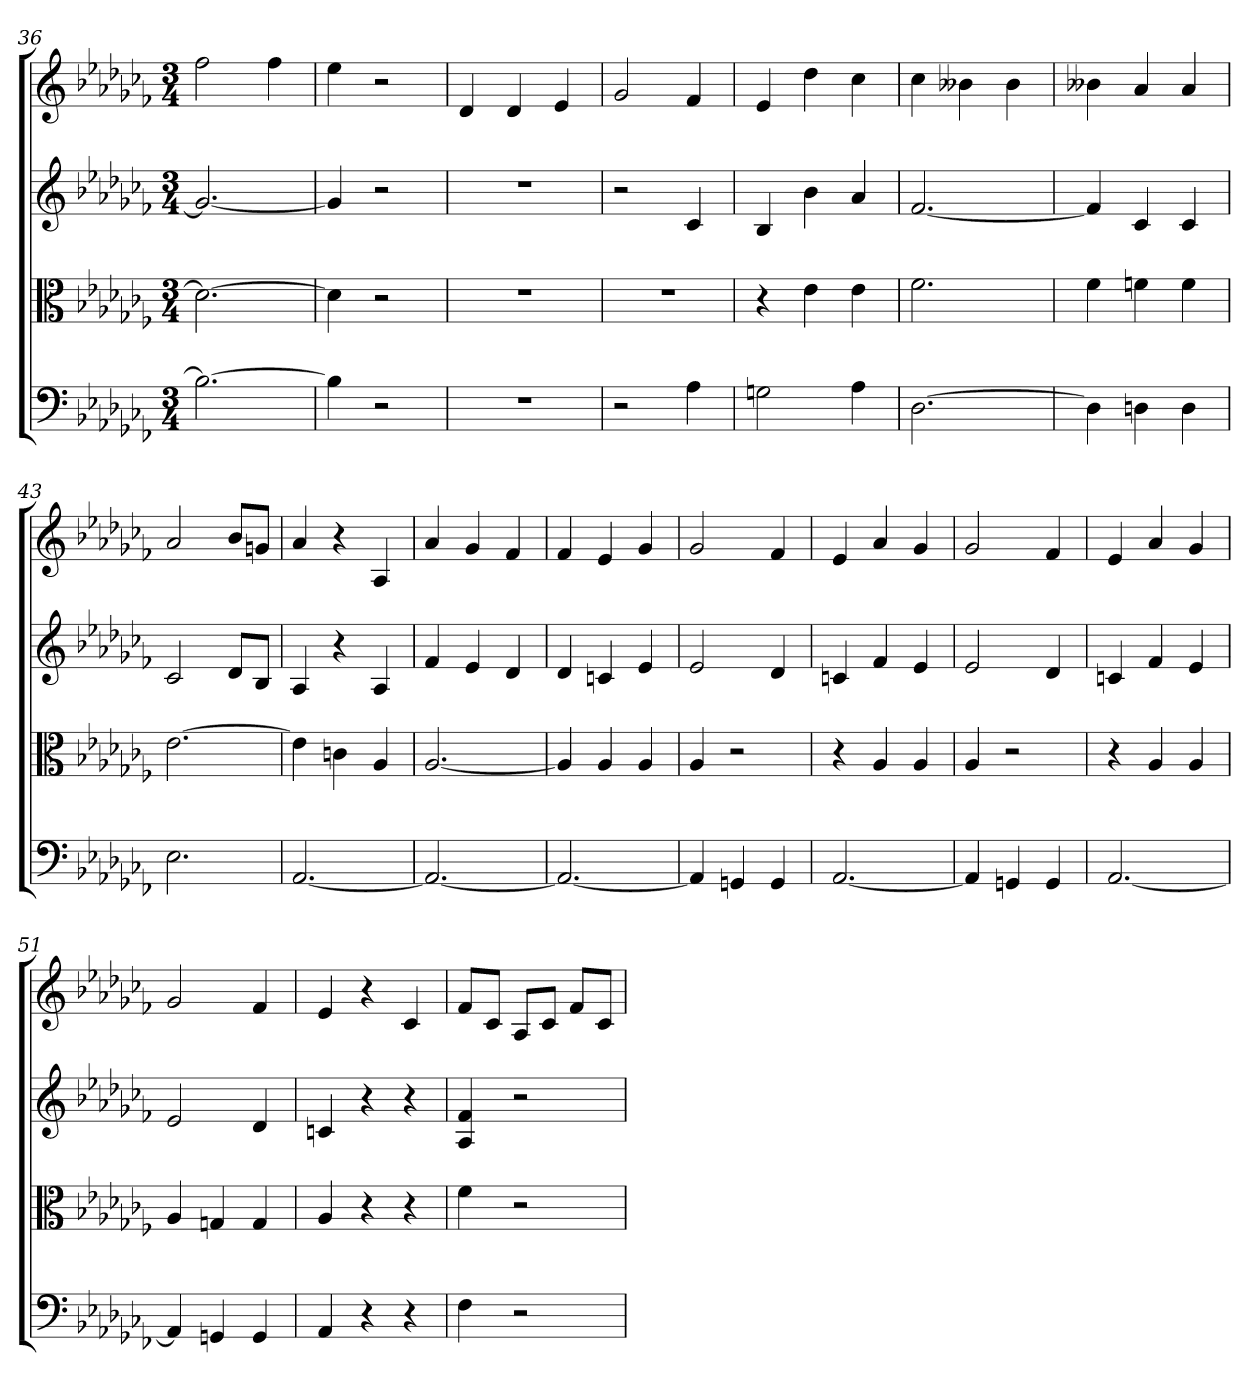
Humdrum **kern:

**kern	**kern	**kern	**kern
*part4	*part3	*part2	*part1
*staff4	*staff3	*staff2	*staff1
*clefF4	*clefC3	*clefG2	*clefG2
*k[b-e-a-d-g-c-f-]	*k[b-e-a-d-g-c-f-]	*k[b-e-a-d-g-c-f-]	*k[b-e-a-d-g-c-f-]
*a-:	*a-:	*a-:	*a-:
*M3/4	*M3/4	*M3/4	*M3/4
=36	=36	=36	=36
2.B-_	2.d-_	2.g_	2ff-
.	.	.	4ff-
=37	=37	=37	=37
4B-]	4d-]	4g]	4ee-
2r	2r	2r	2r
=38	=38	=38	=38
2.r	2.r	2.r	4d-
.	.	.	4d-
.	.	.	4e-
=39	=39	=39	=39
2r	2.r	2r	2g-
4A-	.	4c-	4f-
=40	=40	=40	=40
2Gn	4r	4B-	4e-
.	4e-	4b-	4dd-
4A-	4e-	4a-	4cc-
=41	=41	=41	=41
[2.D-	2.f-	[2.f-	4cc-
.	.	.	4b--X
.	.	.	4b--
=42	=42	=42	=42
4D-]	4f-	4f-]	4b--X
4Dn	4fn	4c-	4a-
4D	4f	4c-	4a-
=43	=43	=43	=43
2.E-	[2.e-	2c-	2a-
.	.	8d-/L	8b-/L
.	.	8B-/J	8gn/J
=44	=44	=44	=44
[2.AA-	4e-]	4A-	4a-
.	4cn	4r	4r
.	4A-	4A-	4A-
=45	=45	=45	=45
2.AA-_	[2.A-	4f-	4a-
.	.	4e-	4g-
.	.	4d-	4f-
=46	=46	=46	=46
2.AA-_	4A-]	4d-	4f-
.	4A-	4cn	4e-
.	4A-	4e-	4g-
=47	=47	=47	=47
4AA-]	4A-	2e-	2g-
4GGn	2r	.	.
4GG	.	4d-	4f-
=48	=48	=48	=48
[2.AA-	4r	4cn	4e-
.	4A-	4f-	4a-
.	4A-	4e-	4g-
=49	=49	=49	=49
4AA-]	4A-	2e-	2g-
4GGn	2r	.	.
4GG	.	4d-	4f-
=50	=50	=50	=50
[2.AA-	4r	4cn	4e-
.	4A-	4f-	4a-
.	4A-	4e-	4g-
=51	=51	=51	=51
4AA-]	4A-	2e-	2g-
4GGn	4Gn	.	.
4GG	4G	4d-	4f-
=52	=52	=52	=52
4AA-	4A-	4cn	4e-
4r	4r	4r	4r
4r	4r	4r	4c-
=53	=53	=53	=53
4F-	4f-	4A- 4f-	8f-/L
.	.	.	8c-/J
2r	2r	2r	8A-/L
.	.	.	8c-/J
.	.	.	8f-/L
.	.	.	8c-/J
=	=	=	=
*-	*-	*-	*-
